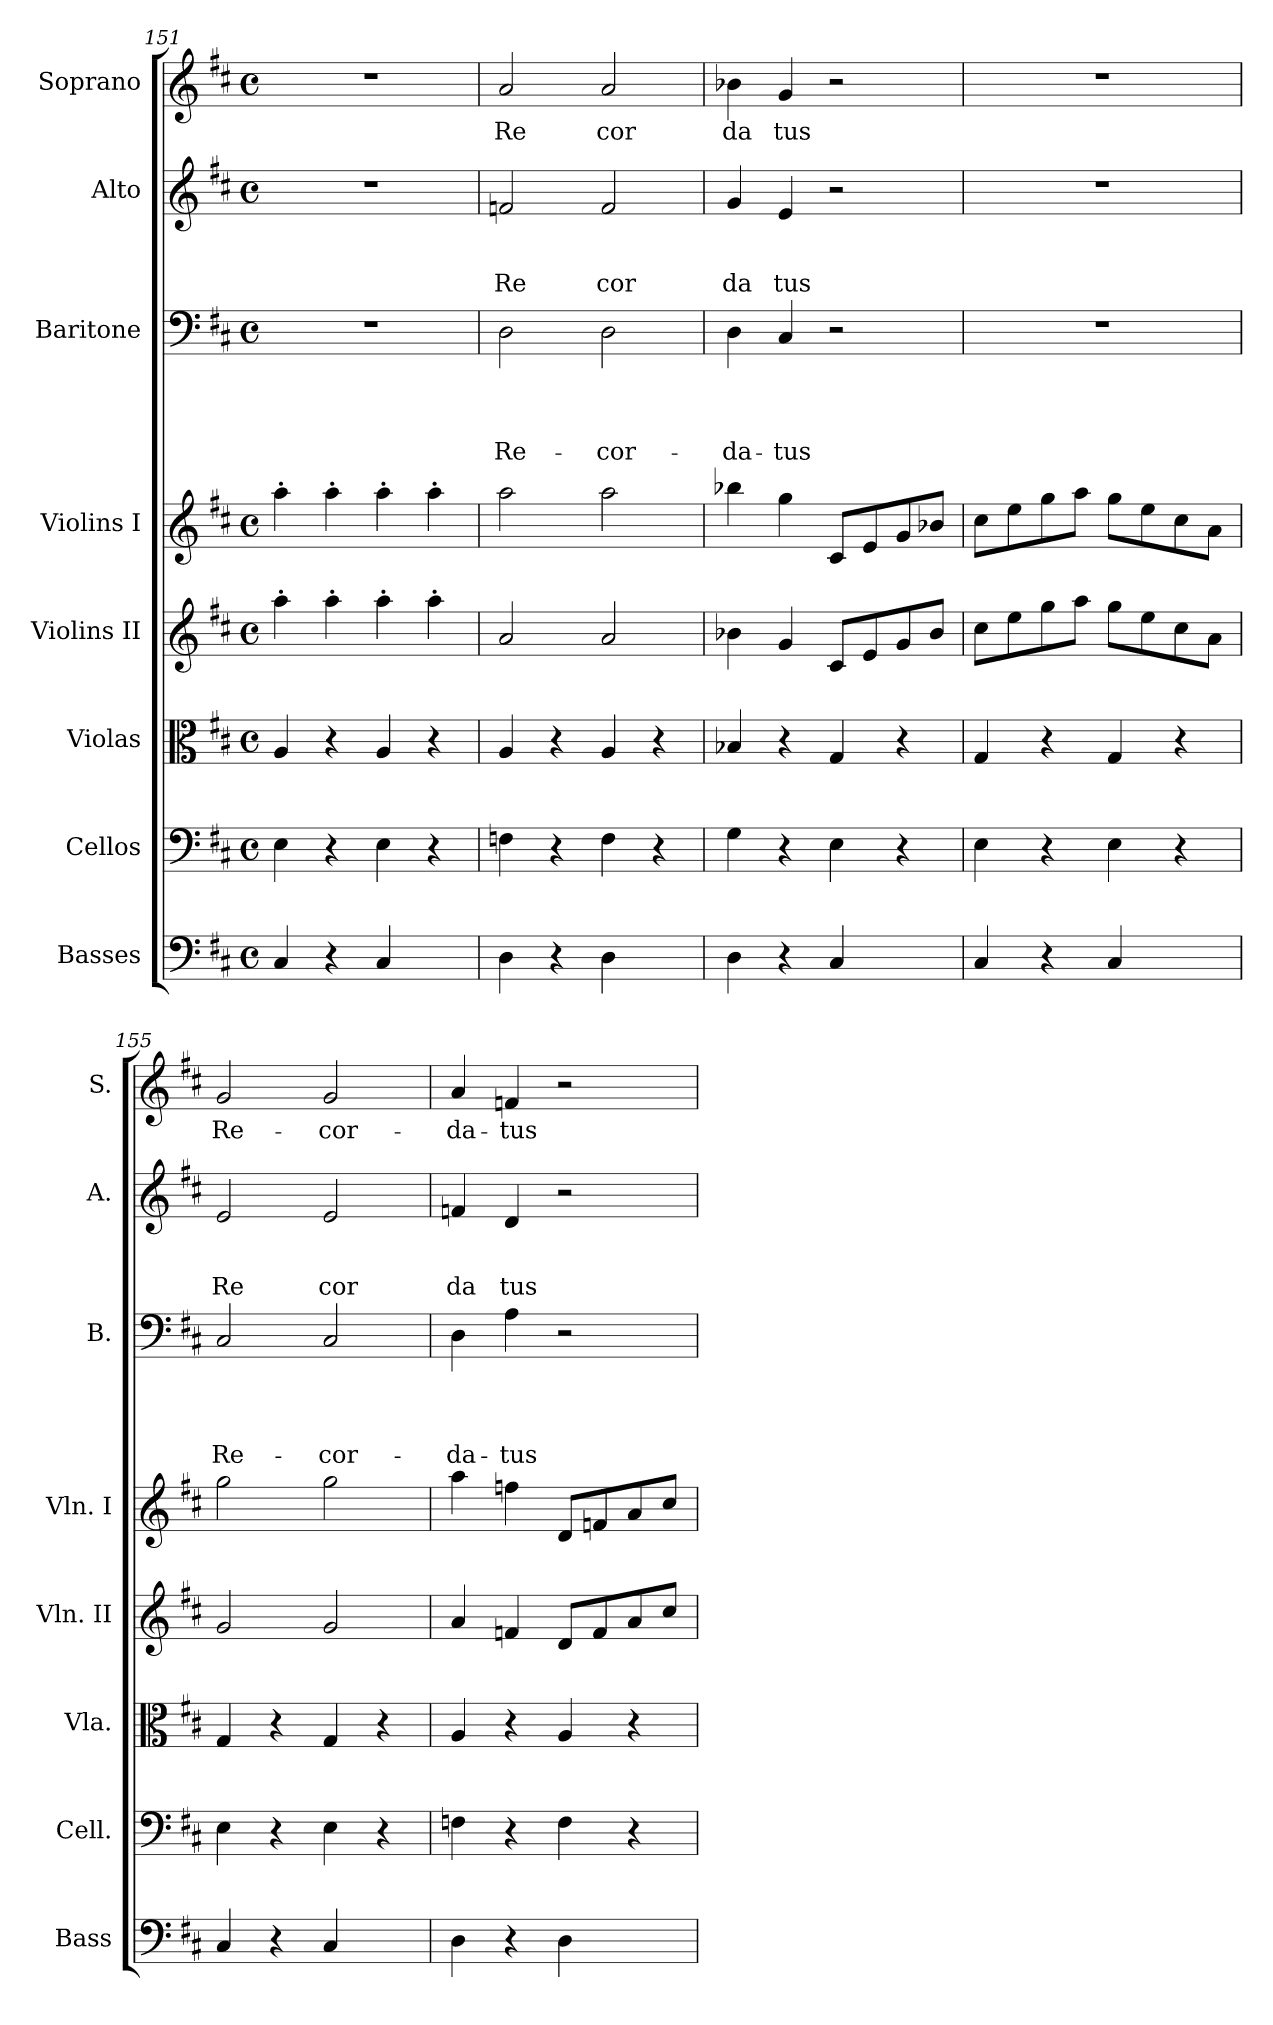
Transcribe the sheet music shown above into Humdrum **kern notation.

**kern	**kern	**kern	**kern	**kern	**kern	**text	**text	**text	**text	**kern	**text	**text	**text	**kern	**text
*part8	*part7	*part6	*part5	*part4	*part3	*part3	*part3	*part3	*part3	*part2	*part2	*part2	*part2	*part1	*part1
*staff8	*staff7	*staff6	*staff5	*staff4	*staff3	*staff3	*staff3	*staff3	*staff3	*staff2	*staff2	*staff2	*staff2	*staff1	*staff1
*I"Basses	*I"Cellos	*I"Violas	*I"Violins II	*I"Violins I	*I"Baritone	*	*	*	*	*I"Alto	*	*	*	*I"Soprano	*
*I'Bass	*I'Cell.	*I'Vla.	*I'Vln. II	*I'Vln. I	*I'B.	*	*	*	*	*I'A.	*	*	*	*I'S.	*
*clefF4	*clefF4	*clefC3	*clefG2	*clefG2	*clefF4	*	*	*	*	*clefG2	*	*	*	*clefG2	*
*ITrd7c12	*	*	*	*	*	*	*	*	*	*	*	*	*	*	*
*k[f#c#]	*k[f#c#]	*k[f#c#]	*k[f#c#]	*k[f#c#]	*k[f#c#]	*	*	*	*	*k[f#c#]	*	*	*	*k[f#c#]	*
*D:	*D:	*D:	*D:	*D:	*D:	*	*	*	*	*D:	*	*	*	*D:	*
*M4/4	*M4/4	*M4/4	*M4/4	*M4/4	*M4/4	*	*	*	*	*M4/4	*	*	*	*M4/4	*
*met(c)	*met(c)	*met(c)	*met(c)	*met(c)	*met(c)	*	*	*	*	*met(c)	*	*	*	*met(c)	*
=151	=151	=151	=151	=151	=151	=151	=151	=151	=151	=151	=151	=151	=151	=151	=151
4CC#/	4E\	4A/	4aa'>\	4aa'>\	1r	.	.	.	.	1r	.	.	.	1r	.
4r	4r	4r	4aa'>\	4aa'>\	.	.	.	.	.	.	.	.	.	.	.
4CC#/	4E\	4A/	4aa'>\	4aa'>\	.	.	.	.	.	.	.	.	.	.	.
4ryy	4r	4r	4aa'>\	4aa'>\	.	.	.	.	.	.	.	.	.	.	.
=152	=152	=152	=152	=152	=152	=152	=152	=152	=152	=152	=152	=152	=152	=152	=152
!	!	!	!	!	!	!	!	!	!LO:LY:b	!	!	!	!LO:LY:b	!	!LO:LY:b
4DD\	4Fn\	4A/	2a/	2aa\	2D\	.	.	.	Re-	2fn/	.	.	Re	2a/	Re
4r	4r	4r	.	.	.	.	.	.	.	.	.	.	.	.	.
!	!	!	!	!	!	!	!	!	!LO:LY:b	!	!	!	!LO:LY:b	!	!LO:LY:b
4DD\	4F\	4A/	2a/	2aa\	2D\	.	.	.	-cor-	2f/	.	.	cor	2a/	cor
4ryy	4r	4r	.	.	.	.	.	.	.	.	.	.	.	.	.
=153	=153	=153	=153	=153	=153	=153	=153	=153	=153	=153	=153	=153	=153	=153	=153
!	!	!	!	!	!	!	!	!	!LO:LY:b	!	!	!	!LO:LY:b	!	!LO:LY:b
4DD\	4G\	4B-X/	4b-X\	4bb-X\	4D\	.	.	.	-da-	4g/	.	.	da	4b-X\	da
!	!	!	!	!	!	!	!	!	!LO:LY:b	!	!	!	!LO:LY:b	!	!LO:LY:b
4r	4r	4r	4g/	4gg\	4C#/	.	.	.	-tus	4e/	.	.	tus	4g/	tus
4CC#/	4E\	4G/	8c#/L	8c#/L	2r	.	.	.	.	2r	.	.	.	2r	.
.	.	.	8e/	8e/	.	.	.	.	.	.	.	.	.	.	.
4ryy	4r	4r	8g/	8g/	.	.	.	.	.	.	.	.	.	.	.
.	.	.	8b-/J	8b-X/J	.	.	.	.	.	.	.	.	.	.	.
!!LO:PB:g=z
=154	=154	=154	=154	=154	=154	=154	=154	=154	=154	=154	=154	=154	=154	=154	=154
4CC#/	4E\	4G/	8cc#\L	8cc#\L	1r	.	.	.	.	1r	.	.	.	1r	.
.	.	.	8ee\	8ee\	.	.	.	.	.	.	.	.	.	.	.
4r	4r	4r	8gg\	8gg\	.	.	.	.	.	.	.	.	.	.	.
.	.	.	8aa\J	8aa\J	.	.	.	.	.	.	.	.	.	.	.
4CC#/	4E\	4G/	8gg\L	8gg\L	.	.	.	.	.	.	.	.	.	.	.
.	.	.	8ee\	8ee\	.	.	.	.	.	.	.	.	.	.	.
4ryy	4r	4r	8cc#\	8cc#\	.	.	.	.	.	.	.	.	.	.	.
.	.	.	8a\J	8a\J	.	.	.	.	.	.	.	.	.	.	.
=155	=155	=155	=155	=155	=155	=155	=155	=155	=155	=155	=155	=155	=155	=155	=155
!	!	!	!	!	!	!	!	!	!LO:LY:b	!	!	!	!LO:LY:b	!	!LO:LY:b
4CC#/	4E\	4G/	2g/	2gg\	2C#/	.	.	.	Re-	2e/	.	.	Re	2g/	Re-
4r	4r	4r	.	.	.	.	.	.	.	.	.	.	.	.	.
!	!	!	!	!	!	!	!	!	!LO:LY:b	!	!	!	!LO:LY:b	!	!LO:LY:b
4CC#/	4E\	4G/	2g/	2gg\	2C#/	.	.	.	-cor-	2e/	.	.	cor	2g/	-cor-
4ryy	4r	4r	.	.	.	.	.	.	.	.	.	.	.	.	.
=156	=156	=156	=156	=156	=156	=156	=156	=156	=156	=156	=156	=156	=156	=156	=156
!	!	!	!	!	!	!	!	!	!LO:LY:b	!	!	!	!LO:LY:b	!	!LO:LY:b
4DD\	4Fn\	4A/	4a/	4aa\	4D\	.	.	.	-da-	4fn/	.	.	da	4a/	-da-
!	!	!	!	!	!	!	!	!	!LO:LY:b	!	!	!	!LO:LY:b	!	!LO:LY:b
4r	4r	4r	4fn/	4ffn\	4A\	.	.	.	-tus	4d/	.	.	tus	4fn/	-tus
4DD\	4F\	4A/	8d/L	8d/L	2r	.	.	.	.	2r	.	.	.	2r	.
.	.	.	8f/	8fn/	.	.	.	.	.	.	.	.	.	.	.
4ryy	4r	4r	8a/	8a/	.	.	.	.	.	.	.	.	.	.	.
.	.	.	8cc#/J	8cc#/J	.	.	.	.	.	.	.	.	.	.	.
=	=	=	=	=	=	=	=	=	=	=	=	=	=	=	=
*-	*-	*-	*-	*-	*-	*-	*-	*-	*-	*-	*-	*-	*-	*-	*-
